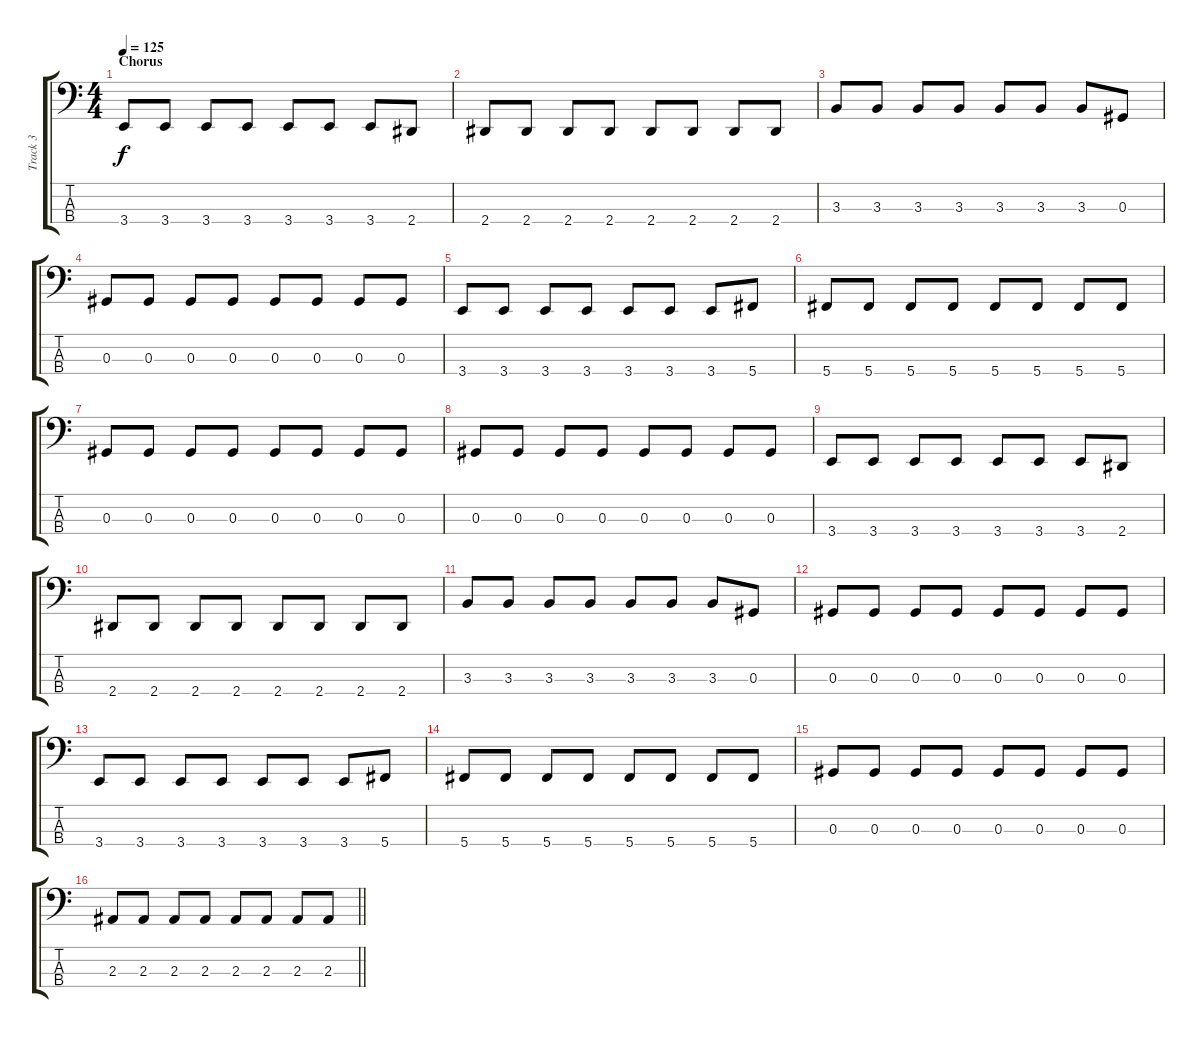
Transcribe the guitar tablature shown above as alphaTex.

\track ("Track 3" "Track 3") {instrument electricbassfinger}
\staff {score tabs}
\tuning (Gb2 Db2 Ab1 Db1) {hide}
\ts (4 4)
\section ("" "Chorus")
\tempo 125
\clef f4
\ks c
3.4.8{dy f} 3.4.8 3.4.8 3.4.8 3.4.8 3.4.8 3.4.8 2.4.8 |
2.4.8 2.4.8 2.4.8 2.4.8 2.4.8 2.4.8 2.4.8 2.4.8 |
3.3.8 3.3.8 3.3.8 3.3.8 3.3.8 3.3.8 3.3.8 0.3.8 |
0.3.8 0.3.8 0.3.8 0.3.8 0.3.8 0.3.8 0.3.8 0.3.8 |
3.4.8 3.4.8 3.4.8 3.4.8 3.4.8 3.4.8 3.4.8 5.4.8 |
5.4.8 5.4.8 5.4.8 5.4.8 5.4.8 5.4.8 5.4.8 5.4.8 |
0.3.8 0.3.8 0.3.8 0.3.8 0.3.8 0.3.8 0.3.8 0.3.8 |
0.3.8 0.3.8 0.3.8 0.3.8 0.3.8 0.3.8 0.3.8 0.3.8 |
3.4.8 3.4.8 3.4.8 3.4.8 3.4.8 3.4.8 3.4.8 2.4.8 |
2.4.8 2.4.8 2.4.8 2.4.8 2.4.8 2.4.8 2.4.8 2.4.8 |
3.3.8 3.3.8 3.3.8 3.3.8 3.3.8 3.3.8 3.3.8 0.3.8 |
0.3.8 0.3.8 0.3.8 0.3.8 0.3.8 0.3.8 0.3.8 0.3.8 |
3.4.8 3.4.8 3.4.8 3.4.8 3.4.8 3.4.8 3.4.8 5.4.8 |
5.4.8 5.4.8 5.4.8 5.4.8 5.4.8 5.4.8 5.4.8 5.4.8 |
0.3.8 0.3.8 0.3.8 0.3.8 0.3.8 0.3.8 0.3.8 0.3.8 |
\barLineRight lightlight
2.3.8 2.3.8 2.3.8 2.3.8 2.3.8 2.3.8 2.3.8 2.3.8
